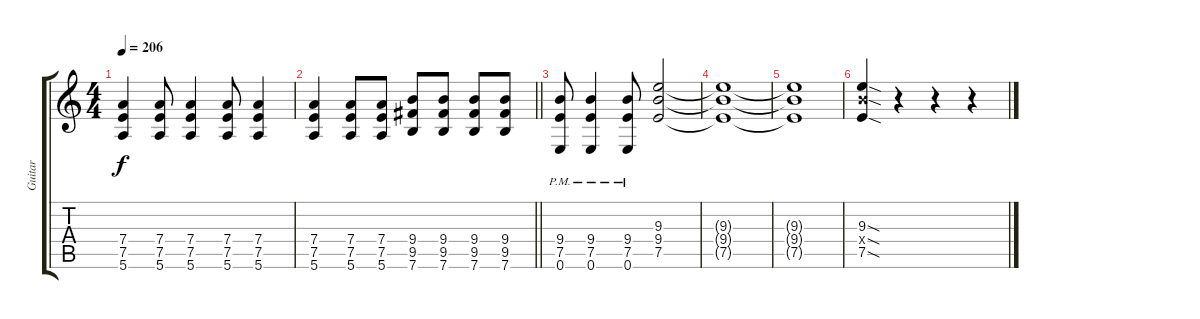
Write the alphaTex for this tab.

\track ("Guitar" "Guitar") {instrument distortionguitar}
\staff {score tabs}
\tuning (E4 B3 G3 D3 A2 E2) {hide}
\ts (4 4)
\tempo 206
\clef g2
\ks c
(7.4 7.5 5.6).4{dy f} (7.4 7.5 5.6).8 (7.4 7.5 5.6).4 (7.4 7.5 5.6).8 (7.4 7.5 5.6).4 |
\barLineRight lightlight
(7.4 7.5 5.6).4 (7.4 7.5 5.6).8 (7.4 7.5 5.6).8 (9.4 9.5 7.6).8 (9.4 9.5 7.6).8 (9.4 9.5 7.6).8 (9.4 9.5 7.6).8 |
(9.4{pm} 7.5{pm} 0.6{pm}).8 (9.4{pm} 7.5{pm} 0.6{pm}).4 (9.4{pm} 7.5{pm} 0.6{pm}).8 (9.3 9.4 7.5).2 |
(9.3{t} 9.4{t} 7.5{t}).1 |
(9.3{t} 9.4{t} 7.5{t}).1 |
(9.3{sod} 9.4{sod x} 7.5{sod}).4 r.4 r.4 r.4
